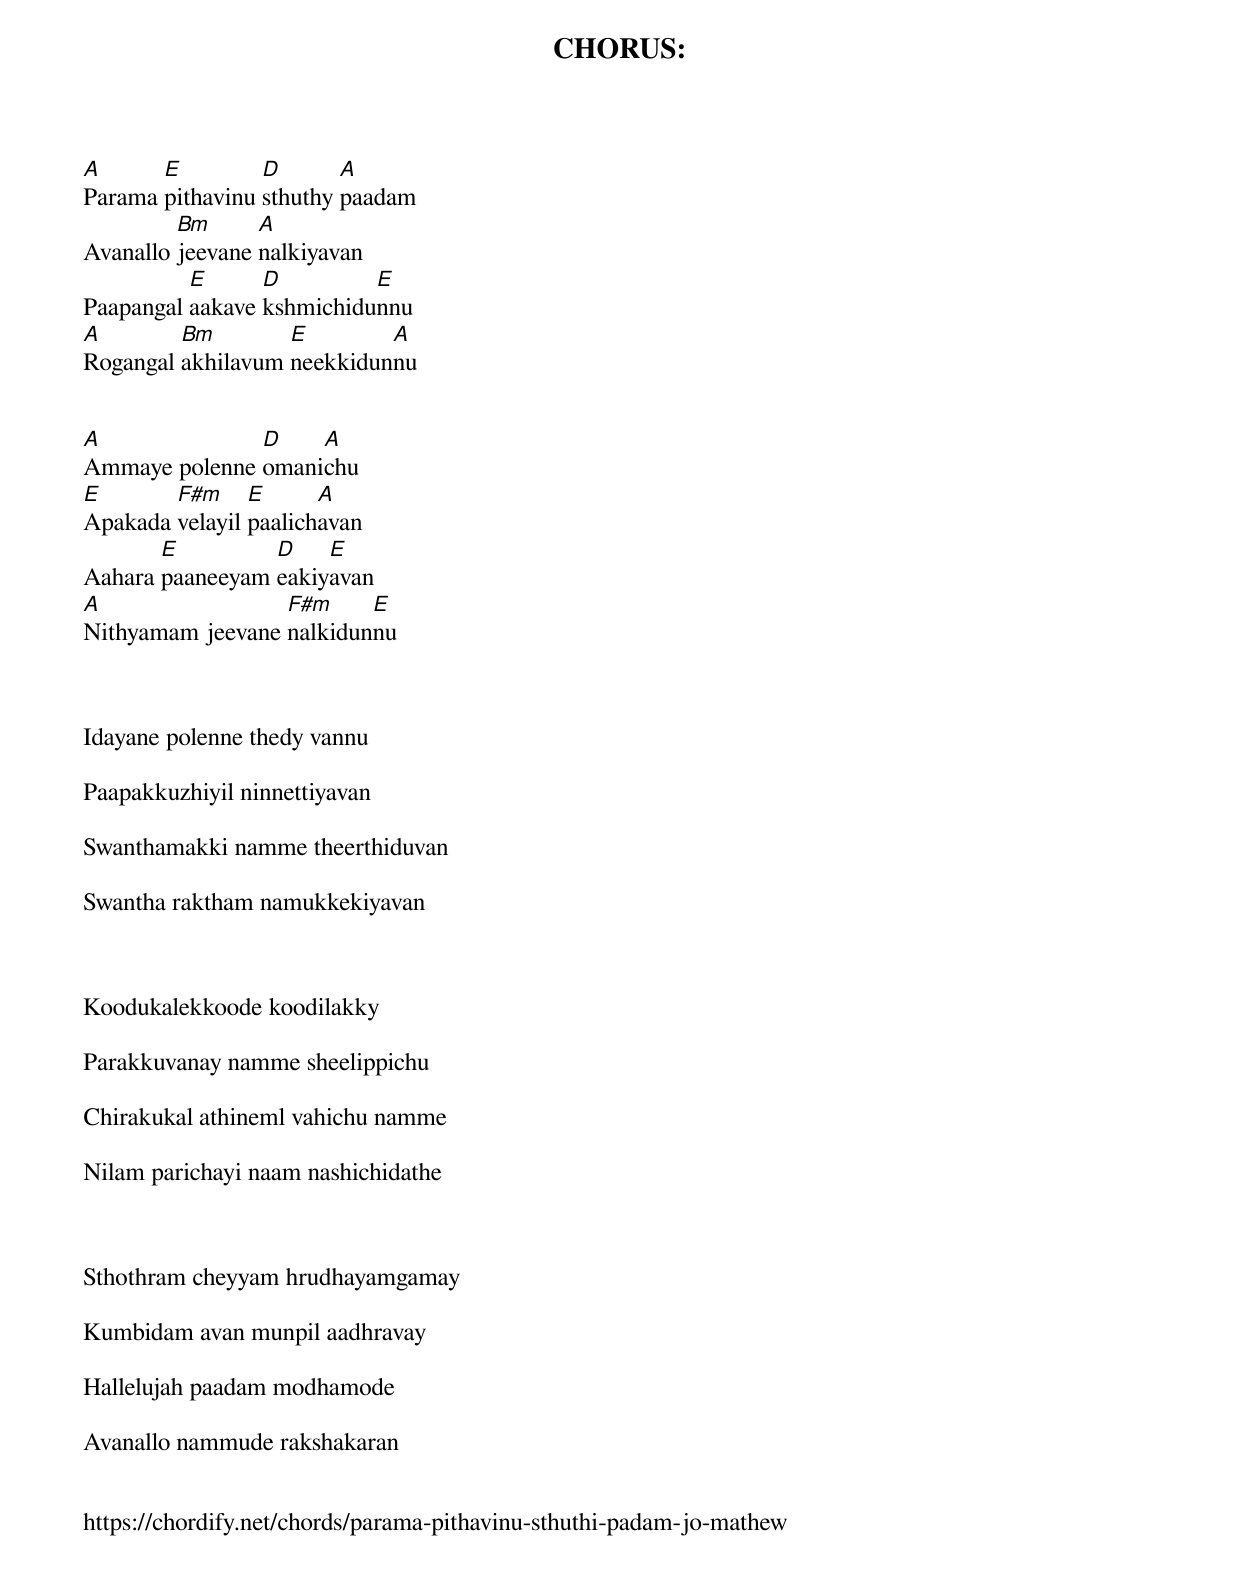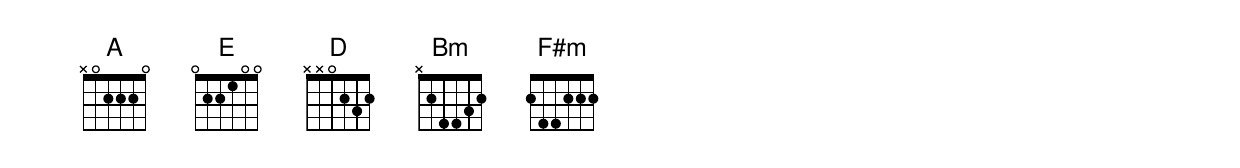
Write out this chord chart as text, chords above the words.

CHORUS:
A      E         D       A
Parama pithavinu sthuthy paadam
         Bm      A
Avanallo jeevane nalkiyavan
          E      D         E
Paapangal aakave kshmichidunnu
A        Bm        E        A
Rogangal akhilavum neekkidunnu


A              D    A
Ammaye polenne omanichu
E       F#m     E      A
Apakada velayil paalichavan
       E         D    E
Aahara paaneeyam eakiyavan
A                 F#m     E
Nithyamam jeevane nalkidunnu



Idayane polenne thedy vannu

Paapakkuzhiyil ninnettiyavan

Swanthamakki namme theerthiduvan

Swantha raktham namukkekiyavan



Koodukalekkoode koodilakky

Parakkuvanay namme sheelippichu

Chirakukal athineml vahichu namme

Nilam parichayi naam nashichidathe



Sthothram cheyyam hrudhayamgamay

Kumbidam avan munpil aadhravay

Hallelujah paadam modhamode

Avanallo nammude rakshakaran


https://chordify.net/chords/parama-pithavinu-sthuthi-padam-jo-mathew
